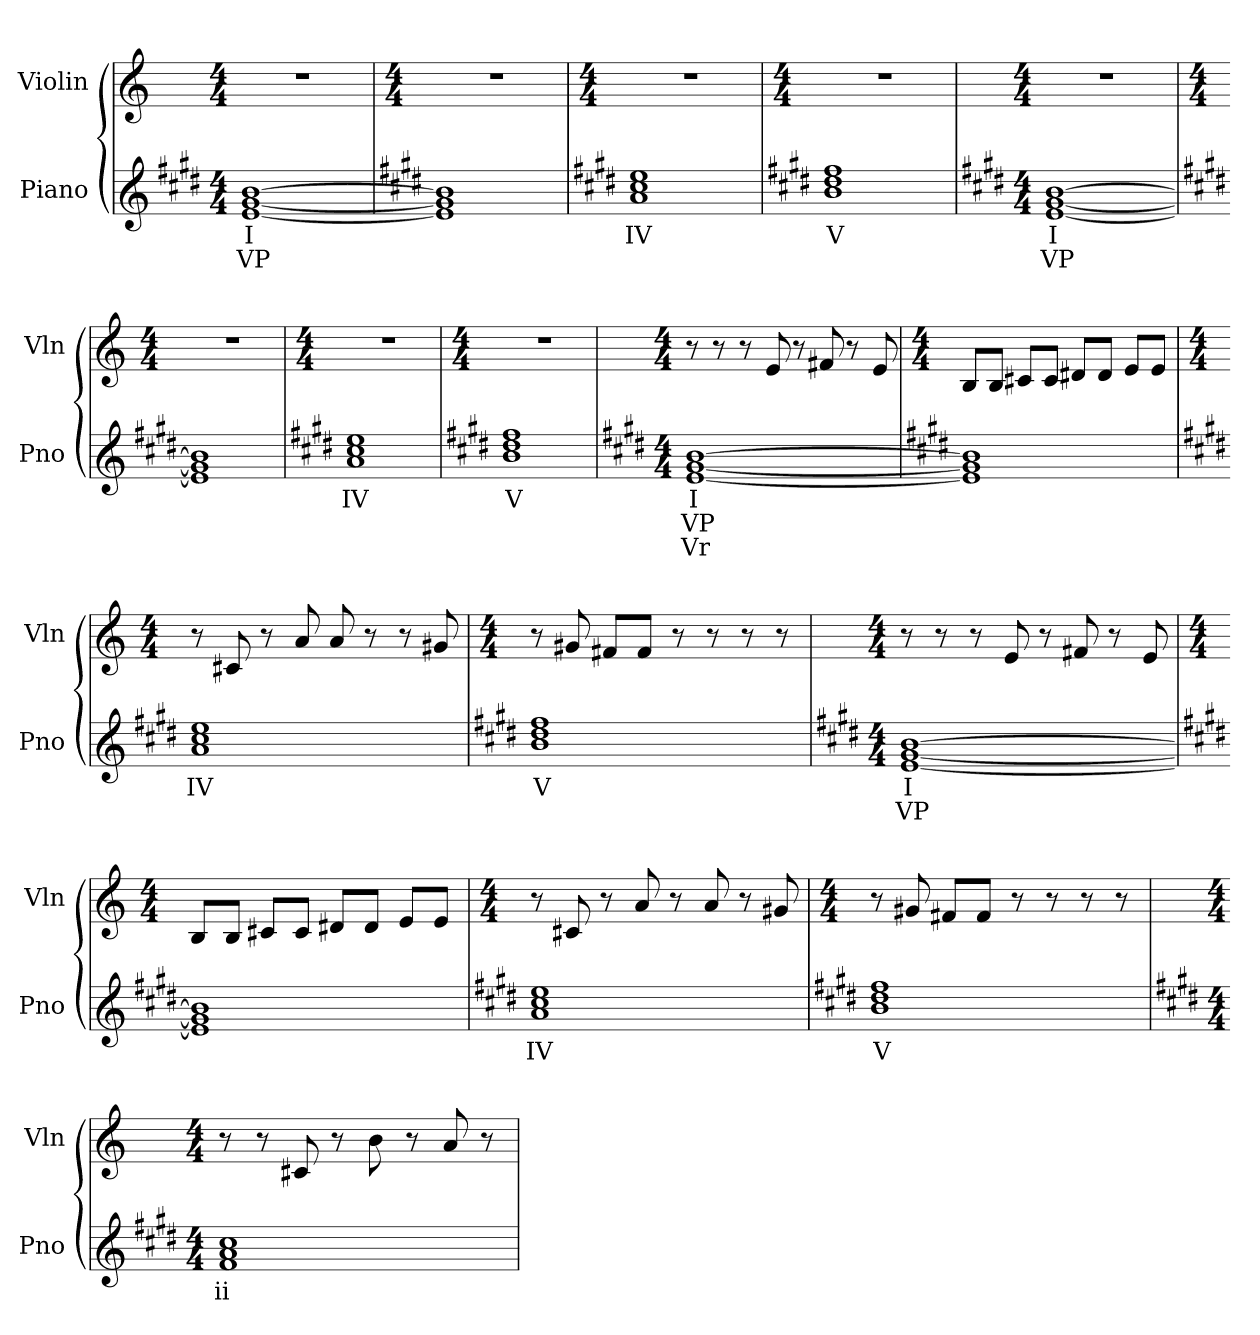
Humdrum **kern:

**kern	**text	**text	**text	**kern
*part2	*part2	*part2	*part2	*part1
*staff2	*staff2	*staff2	*staff2	*staff1
*I"Piano	*	*	*	*I"Violin
*I'Pno	*	*	*	*I'Vln
*k[f#c#g#d#]	*	*	*	*
*E:	*	*	*	*
*M4/4	*	*	*	*M4/4
=	=	=	=	=
[1e [1g# [1b	I	VP	.	1r
=	=	=	=	=
*k[f#c#g#d#]	*	*	*	*
*E:	*	*	*	*
*	*	*	*	*M4/4
1e] 1g#] 1b]	.	.	.	1r
=	=	=	=	=
*k[f#c#g#d#]	*	*	*	*
*E:	*	*	*	*
*	*	*	*	*M4/4
1a 1cc# 1ee	IV	.	.	1r
=	=	=	=	=
*k[f#c#g#d#]	*	*	*	*
*E:	*	*	*	*
*	*	*	*	*M4/4
1b 1dd# 1ff#	V	.	.	1r
=	=	=	=	=
*k[f#c#g#d#]	*	*	*	*
*E:	*	*	*	*
*M4/4	*	*	*	*M4/4
[1e [1g# [1b	I	VP	.	1r
=	=	=	=	=
*k[f#c#g#d#]	*	*	*	*
*E:	*	*	*	*
*	*	*	*	*M4/4
1e] 1g#] 1b]	.	.	.	1r
=	=	=	=	=
*k[f#c#g#d#]	*	*	*	*
*E:	*	*	*	*
*	*	*	*	*M4/4
1a 1cc# 1ee	IV	.	.	1r
=	=	=	=	=
*k[f#c#g#d#]	*	*	*	*
*E:	*	*	*	*
*	*	*	*	*M4/4
1b 1dd# 1ff#	V	.	.	1r
=	=	=	=	=
*k[f#c#g#d#]	*	*	*	*
*E:	*	*	*	*
*M4/4	*	*	*	*M4/4
[1e [1g# [1b	I	VP	Vr	8r
.	.	.	.	8r
.	.	.	.	8r
.	.	.	.	8e
.	.	.	.	8r
.	.	.	.	8f#X
.	.	.	.	8r
.	.	.	.	8e
=	=	=	=	=
*k[f#c#g#d#]	*	*	*	*
*E:	*	*	*	*
*	*	*	*	*M4/4
1e] 1g#] 1b]	.	.	.	8BL
.	.	.	.	8BJ
.	.	.	.	8c#XL
.	.	.	.	8c#J
.	.	.	.	8d#XL
.	.	.	.	8d#J
.	.	.	.	8eL
.	.	.	.	8eJ
=	=	=	=	=
*k[f#c#g#d#]	*	*	*	*
*E:	*	*	*	*
*	*	*	*	*M4/4
1a 1cc# 1ee	IV	.	.	8r
.	.	.	.	8c#X
.	.	.	.	8r
.	.	.	.	8a
.	.	.	.	8a
.	.	.	.	8r
.	.	.	.	8r
.	.	.	.	8g#X
=	=	=	=	=
*k[f#c#g#d#]	*	*	*	*
*E:	*	*	*	*
*	*	*	*	*M4/4
1b 1dd# 1ff#	V	.	.	8r
.	.	.	.	8g#X
.	.	.	.	8f#XL
.	.	.	.	8f#J
.	.	.	.	8r
.	.	.	.	8r
.	.	.	.	8r
.	.	.	.	8r
=	=	=	=	=
*k[f#c#g#d#]	*	*	*	*
*E:	*	*	*	*
*M4/4	*	*	*	*M4/4
[1e [1g# [1b	I	VP	.	8r
.	.	.	.	8r
.	.	.	.	8r
.	.	.	.	8e
.	.	.	.	8r
.	.	.	.	8f#X
.	.	.	.	8r
.	.	.	.	8e
=	=	=	=	=
*k[f#c#g#d#]	*	*	*	*
*E:	*	*	*	*
*	*	*	*	*M4/4
1e] 1g#] 1b]	.	.	.	8BL
.	.	.	.	8BJ
.	.	.	.	8c#XL
.	.	.	.	8c#J
.	.	.	.	8d#XL
.	.	.	.	8d#J
.	.	.	.	8eL
.	.	.	.	8eJ
=	=	=	=	=
*k[f#c#g#d#]	*	*	*	*
*E:	*	*	*	*
*	*	*	*	*M4/4
1a 1cc# 1ee	IV	.	.	8r
.	.	.	.	8c#X
.	.	.	.	8r
.	.	.	.	8a
.	.	.	.	8r
.	.	.	.	8a
.	.	.	.	8r
.	.	.	.	8g#X
=	=	=	=	=
*k[f#c#g#d#]	*	*	*	*
*E:	*	*	*	*
*	*	*	*	*M4/4
1b 1dd# 1ff#	V	.	.	8r
.	.	.	.	8g#X
.	.	.	.	8f#XL
.	.	.	.	8f#J
.	.	.	.	8r
.	.	.	.	8r
.	.	.	.	8r
.	.	.	.	8r
=	=	=	=	=
*k[f#c#g#d#]	*	*	*	*
*E:	*	*	*	*
*M4/4	*	*	*	*M4/4
1f# 1a 1cc#	ii	.	.	8r
.	.	.	.	8r
.	.	.	.	8c#X
.	.	.	.	8r
.	.	.	.	8b
.	.	.	.	8r
.	.	.	.	8a
.	.	.	.	8r
=	=	=	=	=
*-	*-	*-	*-	*-
